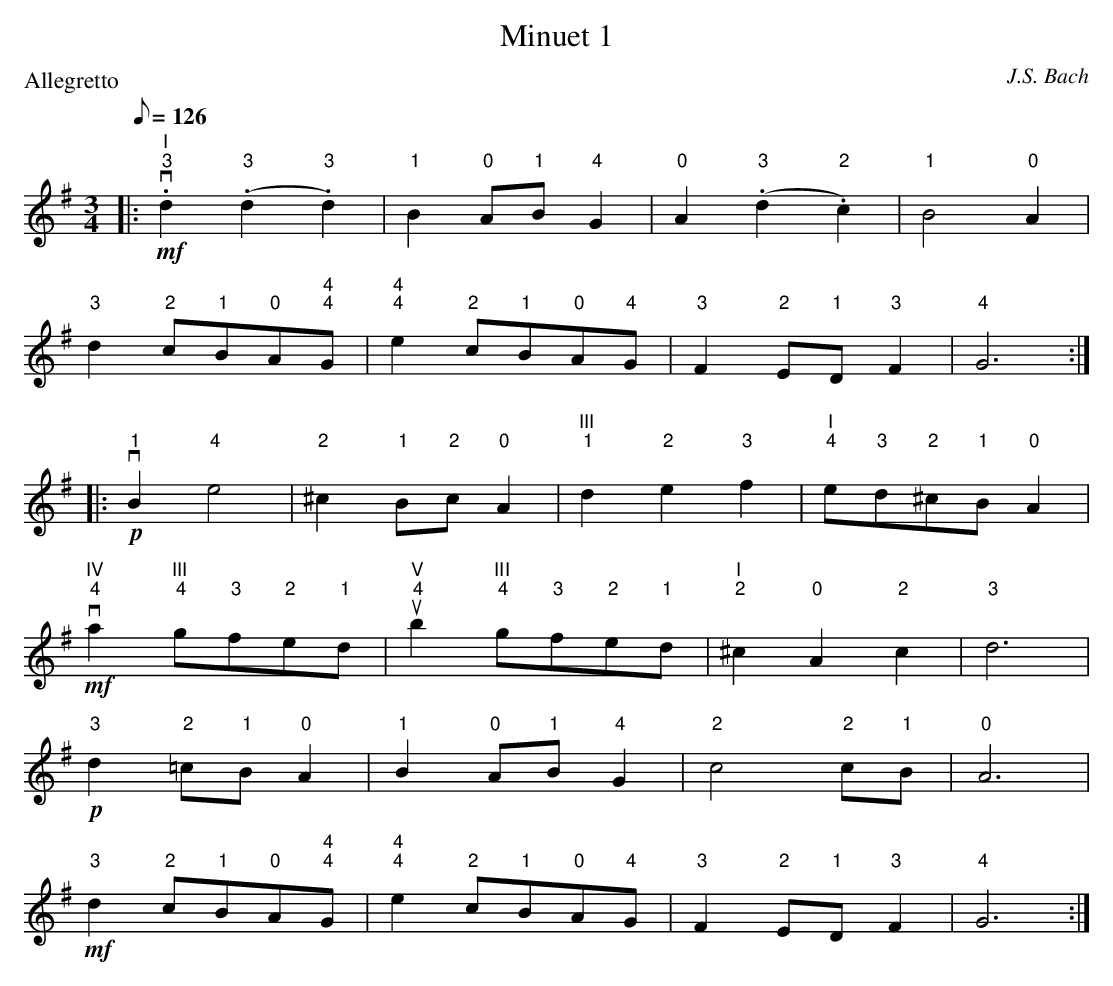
X:1
T: Minuet 1
O: J.S. Bach
P: Allegretto
M: 3/4
L: 1/8
K: G
Q: 126
|: +mf+ v"I""3".d2("3".d2"3".d2) | "1"B2"0"A"1"B"4"G2 | "0"A2("3".d2."2"c2) | "1"B4"0"A2 |
"3"d2"2"c"1"B"0"A"4""4"G | "4""4"e2"2"c"1"B"0"A"4"G | "3"F2"2"E"1"D"3"F2 | "4"G6 :|
|: +p+ v"1"B2"4"e4 | "2"^c2"1"B"2"c"0"A2 | "III""1"d2"2"e2"3"f2 | "I""4"e"3"d"2"^c"1"B"0"A2 |
+mf+ v"IV""4"a2"III""4"g"3"f"2"e"1"d | u"V""4"b2"III""4"g"3"f"2"e"1"d | "I""2"^c2"0"A2"2"c2 | "3"d6 |
+p+ "3"d2"2"=c"1"B"0"A2 | "1"B2"0"A"1"B"4"G2 | "2"c4"2"c"1"B | "0"A6 |
+mf+ "3"d2"2"c"1"B"0"A"4""4"G | "4""4"e2"2"c"1"B"0"A"4"G | "3"F2"2"E"1"D"3"F2 | "4"G6 :|
